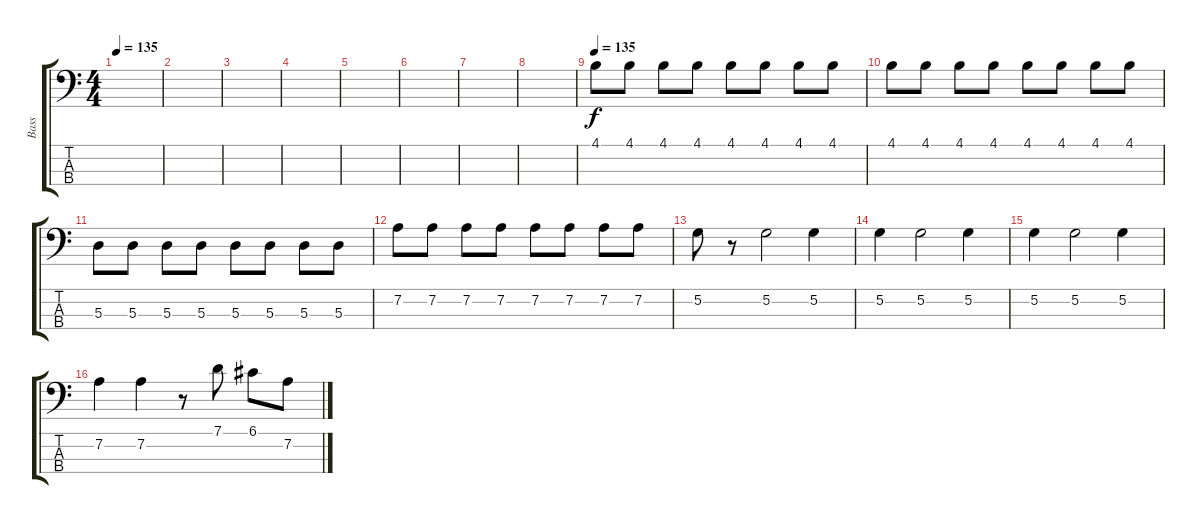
\track ("Bass" "Bass") {instrument electricbasspick}
\staff {score tabs}
\tuning (G2 D2 A1 E1) {hide}
\ts (4 4)
\tempo 135
\clef f4
\ks c
|
|
|
|
|
|
|
|
\tempo 135
4.1.8 4.1.8 4.1.8 4.1.8 4.1.8 4.1.8 4.1.8 4.1.8 |
4.1.8 4.1.8 4.1.8 4.1.8 4.1.8 4.1.8 4.1.8 4.1.8 |
5.3.8 5.3.8 5.3.8 5.3.8 5.3.8 5.3.8 5.3.8 5.3.8 |
7.2.8 7.2.8 7.2.8 7.2.8 7.2.8 7.2.8 7.2.8 7.2.8 |
5.2.8 r.8 5.2.2 5.2.4 |
5.2.4 5.2.2 5.2.4 |
5.2.4 5.2.2 5.2.4 |
7.2.4 7.2.4 r.8 7.1.8 6.1.8 7.2.8
